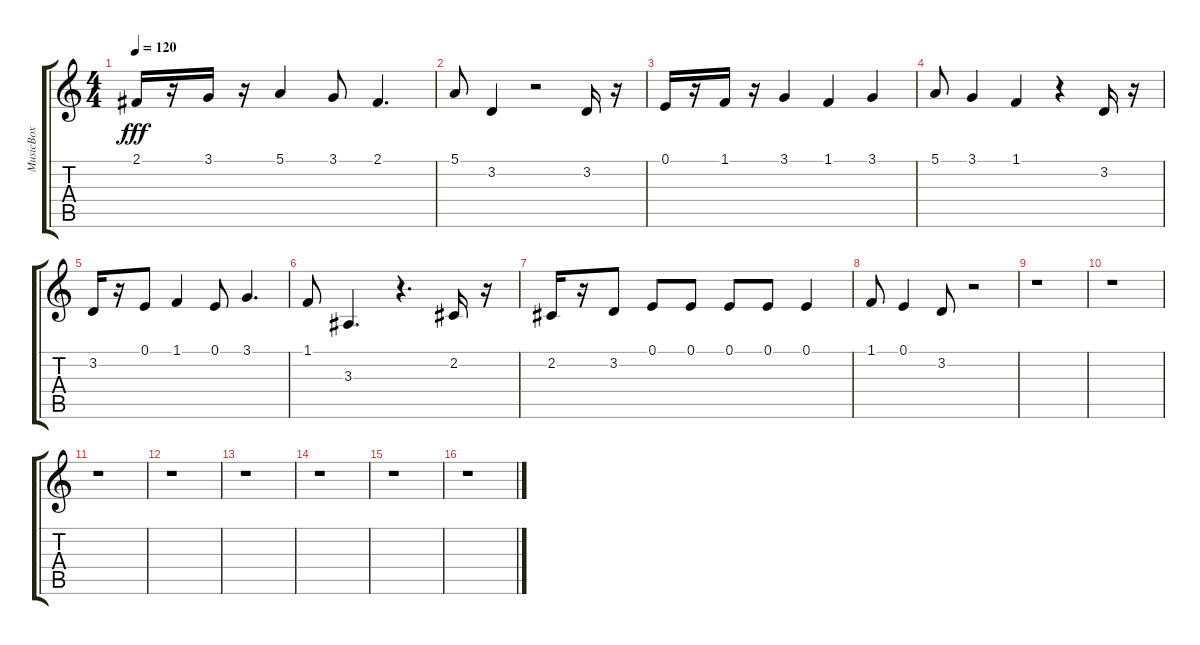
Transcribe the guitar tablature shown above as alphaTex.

\track ("MusicBox" "MusicBox") {instrument musicbox}
\staff {score tabs}
\tuning (E4 B3 G3 D3 A2 E2) {hide}
\ts (4 4)
\tempo 120
\clef g2
\ks c
2.1.16{dy fff} r.16 3.1.16 r.16 5.1.4 3.1.8 2.1.4{d} |
5.1.8 3.2.4 r.2 3.2.16 r.16 |
0.1.16 r.16 1.1.16 r.16 3.1.4 1.1.4 3.1.4 |
5.1.8 3.1.4 1.1.4 r.4 3.2.16 r.16 |
3.2.16 r.16 0.1.8 1.1.4 0.1.8 3.1.4{d} |
1.1.8 3.3.4{d} r.4{d} 2.2.16 r.16 |
2.2.16 r.16 3.2.8 0.1.8 0.1.8 0.1.8 0.1.8 0.1.4 |
1.1.8 0.1.4 3.2.8 r.2 |
r.1 |
r.1 |
r.1 |
r.1 |
r.1 |
r.1 |
r.1 |
r.1
